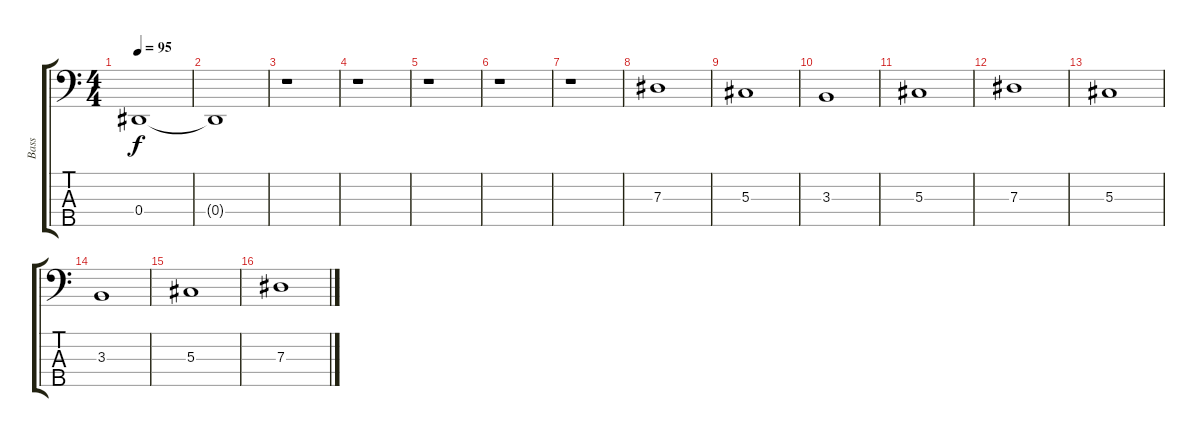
\track ("Bass" "Bass") {instrument electricbassfinger}
\staff {score tabs}
\tuning (Gb2 Db2 Ab1 Eb1 Bb0) {hide}
\ts (4 4)
\tempo 95
\clef f4
\ks c
0.4{t}.1{dy f} |
0.4{t}.1 |
r.1 |
r.1 |
r.1 |
r.1 |
r.1 |
7.3.1{volume 10} |
5.3.1 |
3.3.1 |
5.3.1 |
7.3.1{volume 10} |
5.3.1 |
3.3.1 |
5.3.1 |
7.3.1{volume 10}
